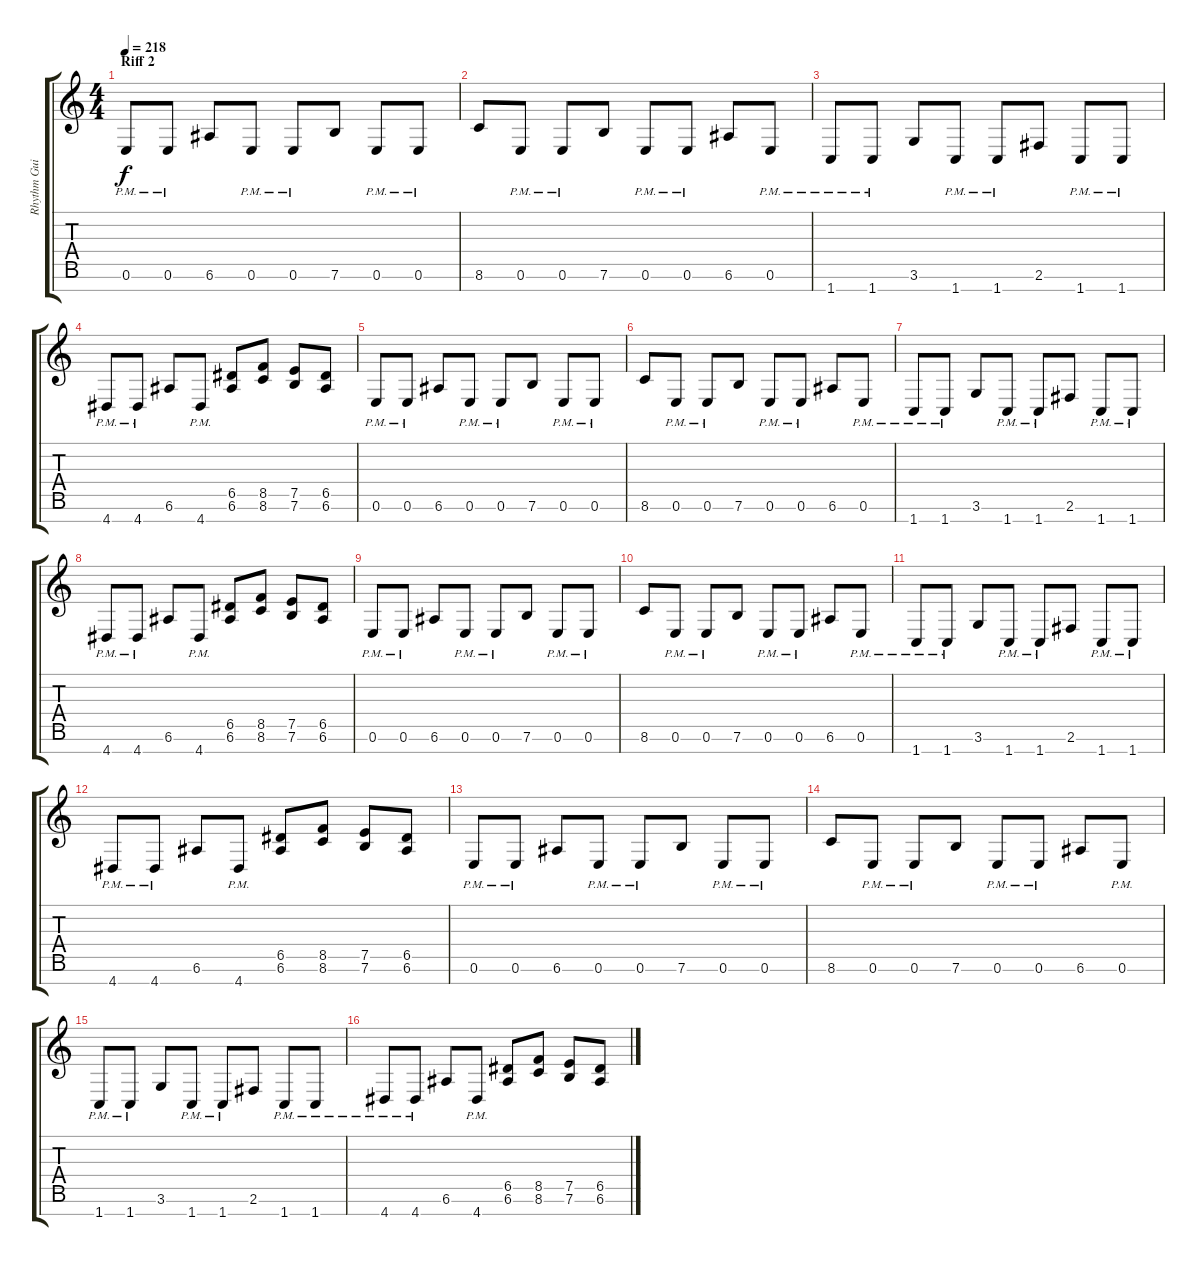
\track ("Rhythm Guitar R" "Rhythm Gui") {instrument distortionguitar}
\staff {score tabs}
\tuning (E4 B3 G3 D3 A2 E2 B1) {hide}
\ts (4 4)
\section ("" "Riff 2")
\tempo 218
\clef g2
\ks c
0.6{pm}.8{dy f} 0.6{pm}.8 6.6.8 0.6{pm}.8 0.6{pm}.8 7.6.8 0.6{pm}.8 0.6{pm}.8 |
8.6.8 0.6{pm}.8 0.6{pm}.8 7.6.8 0.6{pm}.8 0.6{pm}.8 6.6.8 0.6{pm}.8 |
1.7{pm}.8 1.7{pm}.8 3.6.8 1.7{pm}.8 1.7{pm}.8 2.6.8 1.7{pm}.8 1.7{pm}.8 |
4.7{pm}.8 4.7{pm}.8 6.6.8 4.7{pm}.8 (6.5 6.6).8 (8.5 8.6).8 (7.5 7.6).8 (6.5 6.6).8 |
0.6{pm}.8 0.6{pm}.8 6.6.8 0.6{pm}.8 0.6{pm}.8 7.6.8 0.6{pm}.8 0.6{pm}.8 |
8.6.8 0.6{pm}.8 0.6{pm}.8 7.6.8 0.6{pm}.8 0.6{pm}.8 6.6.8 0.6{pm}.8 |
1.7{pm}.8 1.7{pm}.8 3.6.8 1.7{pm}.8 1.7{pm}.8 2.6.8 1.7{pm}.8 1.7{pm}.8 |
4.7{pm}.8 4.7{pm}.8 6.6.8 4.7{pm}.8 (6.5 6.6).8 (8.5 8.6).8 (7.5 7.6).8 (6.5 6.6).8 |
0.6{pm}.8 0.6{pm}.8 6.6.8 0.6{pm}.8 0.6{pm}.8 7.6.8 0.6{pm}.8 0.6{pm}.8 |
8.6.8 0.6{pm}.8 0.6{pm}.8 7.6.8 0.6{pm}.8 0.6{pm}.8 6.6.8 0.6{pm}.8 |
1.7{pm}.8 1.7{pm}.8 3.6.8 1.7{pm}.8 1.7{pm}.8 2.6.8 1.7{pm}.8 1.7{pm}.8 |
4.7{pm}.8 4.7{pm}.8 6.6.8 4.7{pm}.8 (6.5 6.6).8 (8.5 8.6).8 (7.5 7.6).8 (6.5 6.6).8 |
0.6{pm}.8 0.6{pm}.8 6.6.8 0.6{pm}.8 0.6{pm}.8 7.6.8 0.6{pm}.8 0.6{pm}.8 |
8.6.8 0.6{pm}.8 0.6{pm}.8 7.6.8 0.6{pm}.8 0.6{pm}.8 6.6.8 0.6{pm}.8 |
1.7{pm}.8 1.7{pm}.8 3.6.8 1.7{pm}.8 1.7{pm}.8 2.6.8 1.7{pm}.8 1.7{pm}.8 |
4.7{pm}.8 4.7{pm}.8 6.6.8 4.7{pm}.8 (6.5 6.6).8 (8.5 8.6).8 (7.5 7.6).8 (6.5 6.6).8
